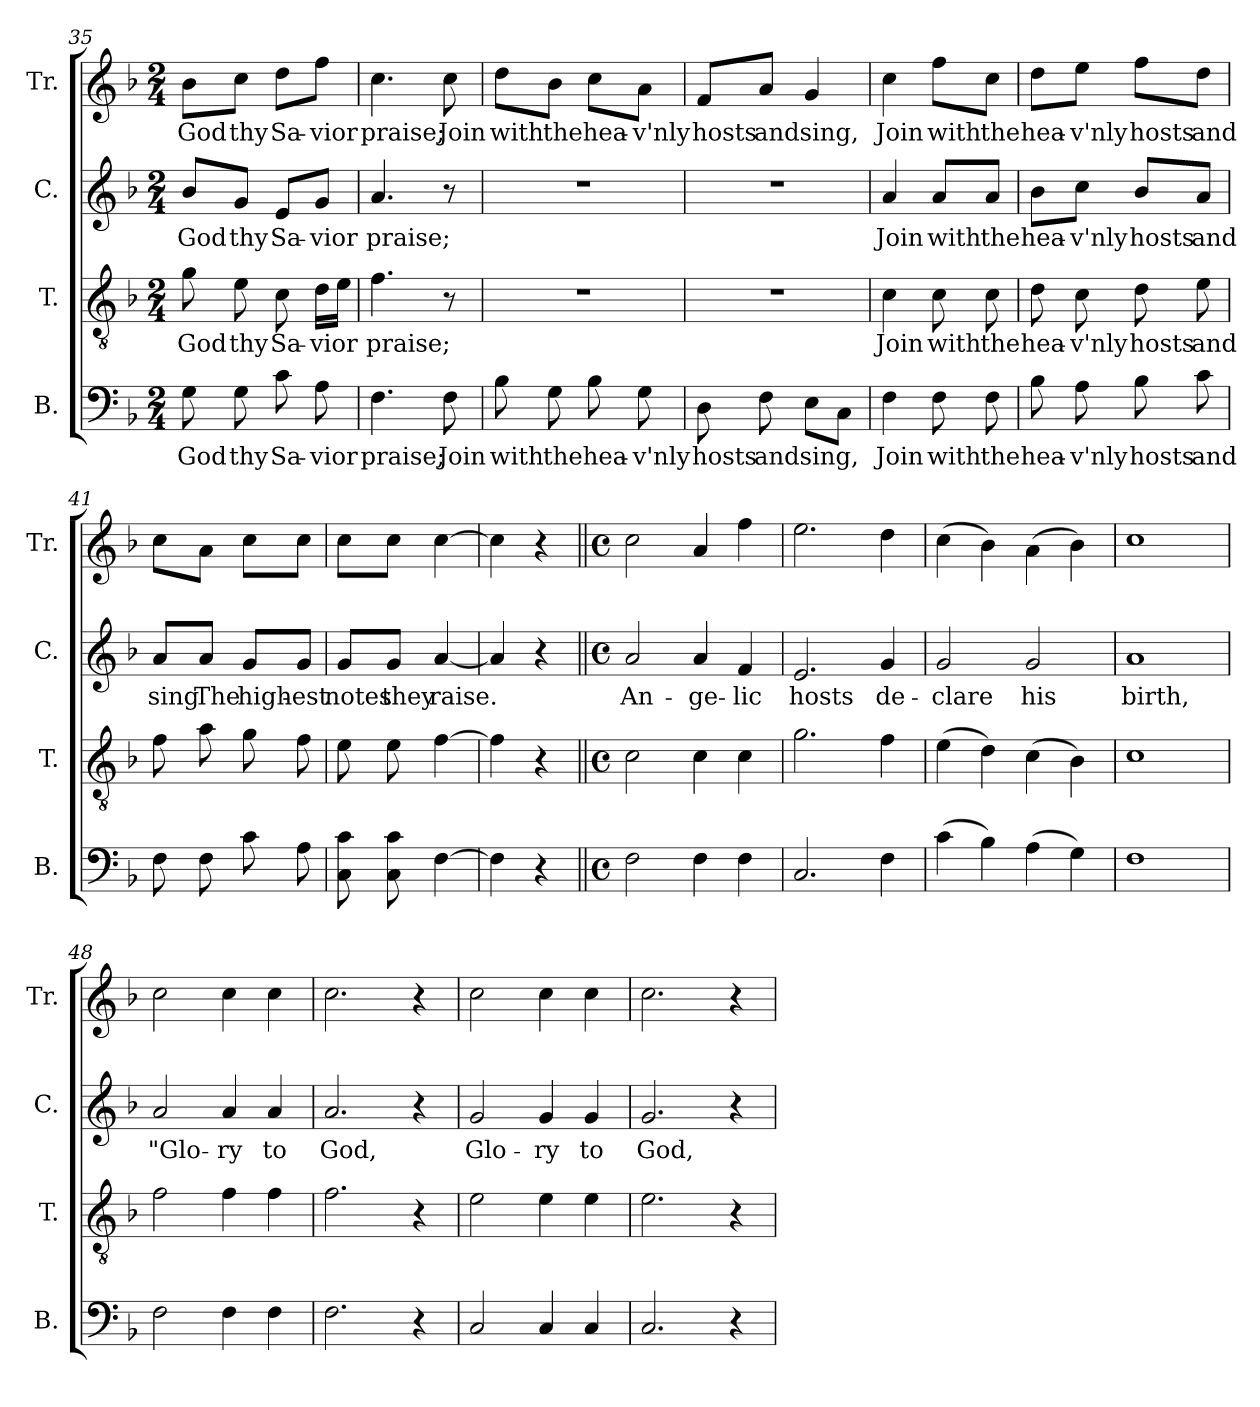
**kern	**text	**kern	**text	**kern	**text	**kern	**text
*part4	*part4	*part3	*part3	*part2	*part2	*part1	*part1
*staff4	*staff4	*staff3	*staff3	*staff2	*staff2	*staff1	*staff1
*I"B.	*	*I"T.	*	*I"C.	*	*I"Tr.	*
*I'B.	*	*I'T.	*	*I'C.	*	*I'Tr.	*
*clefF4	*	*clefGv2	*	*clefG2	*	*clefG2	*
*k[b-]	*	*k[b-]	*	*k[b-]	*	*k[b-]	*
*M2/4	*	*M2/4	*	*M2/4	*	*M2/4	*
=35	=35	=35	=35	=35	=35	=35	=35
!	!LO:LY:b	!	!LO:LY:b	!	!LO:LY:b	!	!LO:LY:b
8G\	God	8g\	God	8b-/L	God	8b-\L	God
!	!LO:LY:b	!	!LO:LY:b	!	!LO:LY:b	!	!LO:LY:b
8G\	thy	8e\	thy	8g/J	thy	8cc\J	thy
!	!LO:LY:b	!	!LO:LY:b	!	!LO:LY:b	!	!LO:LY:b
8c\	Sa-	8c\	Sa-	8e/L	Sa-	8dd\L	Sa-
!	!LO:LY:b	!	!LO:LY:b	!	!LO:LY:b	!	!LO:LY:b
8A\	-vior	16d\LL	-vior	8g/J	-vior	8ff\J	-vior
.	.	16e\JJ	.	.	.	.	.
=36	=36	=36	=36	=36	=36	=36	=36
!	!LO:LY:b	!	!LO:LY:b	!	!LO:LY:b	!	!LO:LY:b
4.F\	praise;	4.f\	praise;	4.a/	praise;	4.cc\	praise;
!	!LO:LY:b	!	!	!	!	!	!LO:LY:b
8F\	Join	8r	.	8r	.	8cc\	Join
=37	=37	=37	=37	=37	=37	=37	=37
!	!LO:LY:b	!	!	!	!	!	!LO:LY:b
8B-\	with	2r	.	2r	.	8dd\L	with
!	!LO:LY:b	!	!	!	!	!	!LO:LY:b
8G\	the	.	.	.	.	8b-\J	the
!	!LO:LY:b	!	!	!	!	!	!LO:LY:b
8B-\	hea-	.	.	.	.	8cc\L	hea-
!	!LO:LY:b	!	!	!	!	!	!LO:LY:b
8G\	-v'nly	.	.	.	.	8a\J	-v'nly
=38	=38	=38	=38	=38	=38	=38	=38
!	!LO:LY:b	!	!	!	!	!	!LO:LY:b
8D\	hosts	2r	.	2r	.	8f/L	hosts
!	!LO:LY:b	!	!	!	!	!	!LO:LY:b
8F\	and	.	.	.	.	8a/J	and
!	!LO:LY:b	!	!	!	!	!	!LO:LY:b
8E\L	sing,	.	.	.	.	4g/	sing,
8C\J	.	.	.	.	.	.	.
=39	=39	=39	=39	=39	=39	=39	=39
!	!LO:LY:b	!	!LO:LY:b	!	!LO:LY:b	!	!LO:LY:b
4F\	Join	4c\	Join	4a/	Join	4cc\	Join
!	!LO:LY:b	!	!LO:LY:b	!	!LO:LY:b	!	!LO:LY:b
8F\	with	8c\	with	8a/L	with	8ff\L	with
!	!LO:LY:b	!	!LO:LY:b	!	!LO:LY:b	!	!LO:LY:b
8F\	the	8c\	the	8a/J	the	8cc\J	the
=40	=40	=40	=40	=40	=40	=40	=40
!	!LO:LY:b	!	!LO:LY:b	!	!LO:LY:b	!	!LO:LY:b
8B-\	hea-	8d\	hea-	8b-\L	hea-	8dd\L	hea-
!	!LO:LY:b	!	!LO:LY:b	!	!LO:LY:b	!	!LO:LY:b
8A\	-v'nly	8c\	-v'nly	8cc\J	-v'nly	8ee\J	-v'nly
!	!LO:LY:b	!	!LO:LY:b	!	!LO:LY:b	!	!LO:LY:b
8B-\	hosts	8d\	hosts	8b-/L	hosts	8ff\L	hosts
!	!LO:LY:b	!	!LO:LY:b	!	!LO:LY:b	!	!LO:LY:b
8c\	and	8e\	and	8a/J	and	8dd\J	and
!!LO:LB:g=z
=41	=41	=41	=41	=41	=41	=41	=41
!	!	!	!	!	!LO:LY:b	!	!
8F\	.	8f\	.	8a/L	sing	8cc\L	.
!	!	!	!	!	!LO:LY:b	!	!
8F\	.	8a\	.	8a/J	The	8a\J	.
!	!	!	!	!	!LO:LY:b	!	!
8c\	.	8g\	.	8g/L	high-	8cc\L	.
!	!	!	!	!	!LO:LY:b	!	!
8A\	.	8f\	.	8g/J	-est	8cc\J	.
=42	=42	=42	=42	=42	=42	=42	=42
!	!	!	!	!	!LO:LY:b	!	!
8C\ 8c\	.	8e\	.	8g/L	notes	8cc\L	.
!	!	!	!	!	!LO:LY:b	!	!
8C\ 8c\	.	8e\	.	8g/J	they	8cc\J	.
!	!	!	!	!	!LO:LY:b	!	!
[4F\	.	[4f\	.	[4a/	raise.	[4cc\	.
=43	=43	=43	=43	=43	=43	=43	=43
4F\]	.	4f\]	.	4a/]	.	4cc\]	.
4r	.	4r	.	4r	.	4r	.
=44||	=44||	=44||	=44||	=44||	=44||	=44||	=44||
*M4/4	*	*M4/4	*	*M4/4	*	*M4/4	*
*met(c)	*	*met(c)	*	*met(c)	*	*met(c)	*
*	*	*	*	*	*	*MM120	*
!	!	!	!	!	!LO:LY:b	!	!
2F\	.	2c\	.	2a/	An-	2cc\	.
!	!	!	!	!	!LO:LY:b	!	!
4F\	.	4c\	.	4a/	-ge-	4a/	.
!	!	!	!	!	!LO:LY:b	!	!
4F\	.	4c\	.	4f/	-lic	4ff\	.
=45	=45	=45	=45	=45	=45	=45	=45
!	!	!	!	!	!LO:LY:b	!	!
2.C/	.	2.g\	.	2.e/	hosts	2.ee\	.
!	!	!	!	!	!LO:LY:b	!	!
4F\	.	4f\	.	4g/	de-	4dd\	.
=46	=46	=46	=46	=46	=46	=46	=46
!	!	!	!	!	!LO:LY:b	!	!
(>4c\	.	(>4e\	.	2g/	-clare	(>4cc\	.
4B-\)	.	4d\)	.	.	.	4b-\)	.
!	!	!	!	!	!LO:LY:b	!	!
(>4A\	.	(>4c\	.	2g/	his	(>4a\	.
4G\)	.	4B-\)	.	.	.	4b-\)	.
=47	=47	=47	=47	=47	=47	=47	=47
!	!	!	!	!	!LO:LY:b	!	!
1F	.	1c	.	1a	birth,	1cc	.
=48	=48	=48	=48	=48	=48	=48	=48
!	!	!	!	!	!LO:LY:b	!	!
2F\	.	2f\	.	2a/	"Glo-	2cc\	.
!	!	!	!	!	!LO:LY:b	!	!
4F\	.	4f\	.	4a/	-ry	4cc\	.
!	!	!	!	!	!LO:LY:b	!	!
4F\	.	4f\	.	4a/	to	4cc\	.
=49	=49	=49	=49	=49	=49	=49	=49
!	!	!	!	!	!LO:LY:b	!	!
2.F\	.	2.f\	.	2.a/	God,	2.cc\	.
4r	.	4r	.	4r	.	4r	.
=50	=50	=50	=50	=50	=50	=50	=50
!	!	!	!	!	!LO:LY:b	!	!
2C/	.	2e\	.	2g/	Glo-	2cc\	.
!	!	!	!	!	!LO:LY:b	!	!
4C/	.	4e\	.	4g/	-ry	4cc\	.
!	!	!	!	!	!LO:LY:b	!	!
4C/	.	4e\	.	4g/	to	4cc\	.
=51	=51	=51	=51	=51	=51	=51	=51
!	!	!	!	!	!LO:LY:b	!	!
2.C/	.	2.e\	.	2.g/	God,	2.cc\	.
4r	.	4r	.	4r	.	4r	.
=	=	=	=	=	=	=	=
*-	*-	*-	*-	*-	*-	*-	*-
